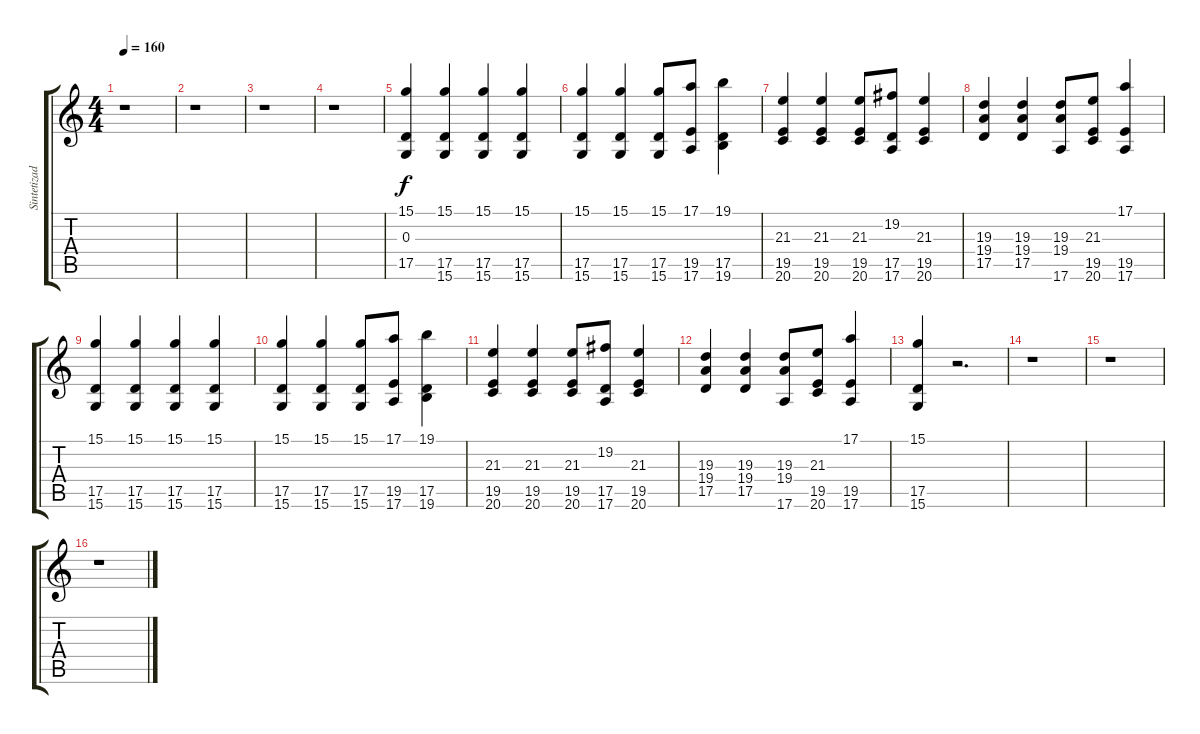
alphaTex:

\track ("Sintetizador1" "Sintetizad") {instrument stringensemble1}
\staff {score tabs}
\tuning (E4 B3 G3 D3 A2 E2) {hide}
\ts (4 4)
\tempo 160
\clef g2
\ks c
r.1{dy f} |
r.1 |
r.1 |
r.1 |
(15.1 0.3 17.5).4 (15.1 17.5 15.6).4 (15.1 17.5 15.6).4 (15.1 17.5 15.6).4 |
(15.1 17.5 15.6).4 (15.1 17.5 15.6).4 (15.1 17.5 15.6).8 (17.1 19.5 17.6).8 (19.1 17.5 19.6).4 |
(21.3 19.5 20.6).4 (21.3 19.5 20.6).4 (21.3 19.5 20.6).8 (19.2 17.5 17.6).8 (21.3 19.5 20.6).4 |
(19.3 19.4 17.5).4 (19.3 19.4 17.5).4 (19.3 19.4 17.6).8 (21.3 19.5 20.6).8 (17.1 19.5 17.6).4 |
(15.1 17.5 15.6).4 (15.1 17.5 15.6).4 (15.1 17.5 15.6).4 (15.1 17.5 15.6).4 |
(15.1 17.5 15.6).4 (15.1 17.5 15.6).4 (15.1 17.5 15.6).8 (17.1 19.5 17.6).8 (19.1 17.5 19.6).4 |
(21.3 19.5 20.6).4 (21.3 19.5 20.6).4 (21.3 19.5 20.6).8 (19.2 17.5 17.6).8 (21.3 19.5 20.6).4 |
(19.3 19.4 17.5).4 (19.3 19.4 17.5).4 (19.3 19.4 17.6).8 (21.3 19.5 20.6).8 (17.1 19.5 17.6).4 |
(15.1 17.5 15.6).4 r.2{d} |
r.1 |
r.1 |
r.1
